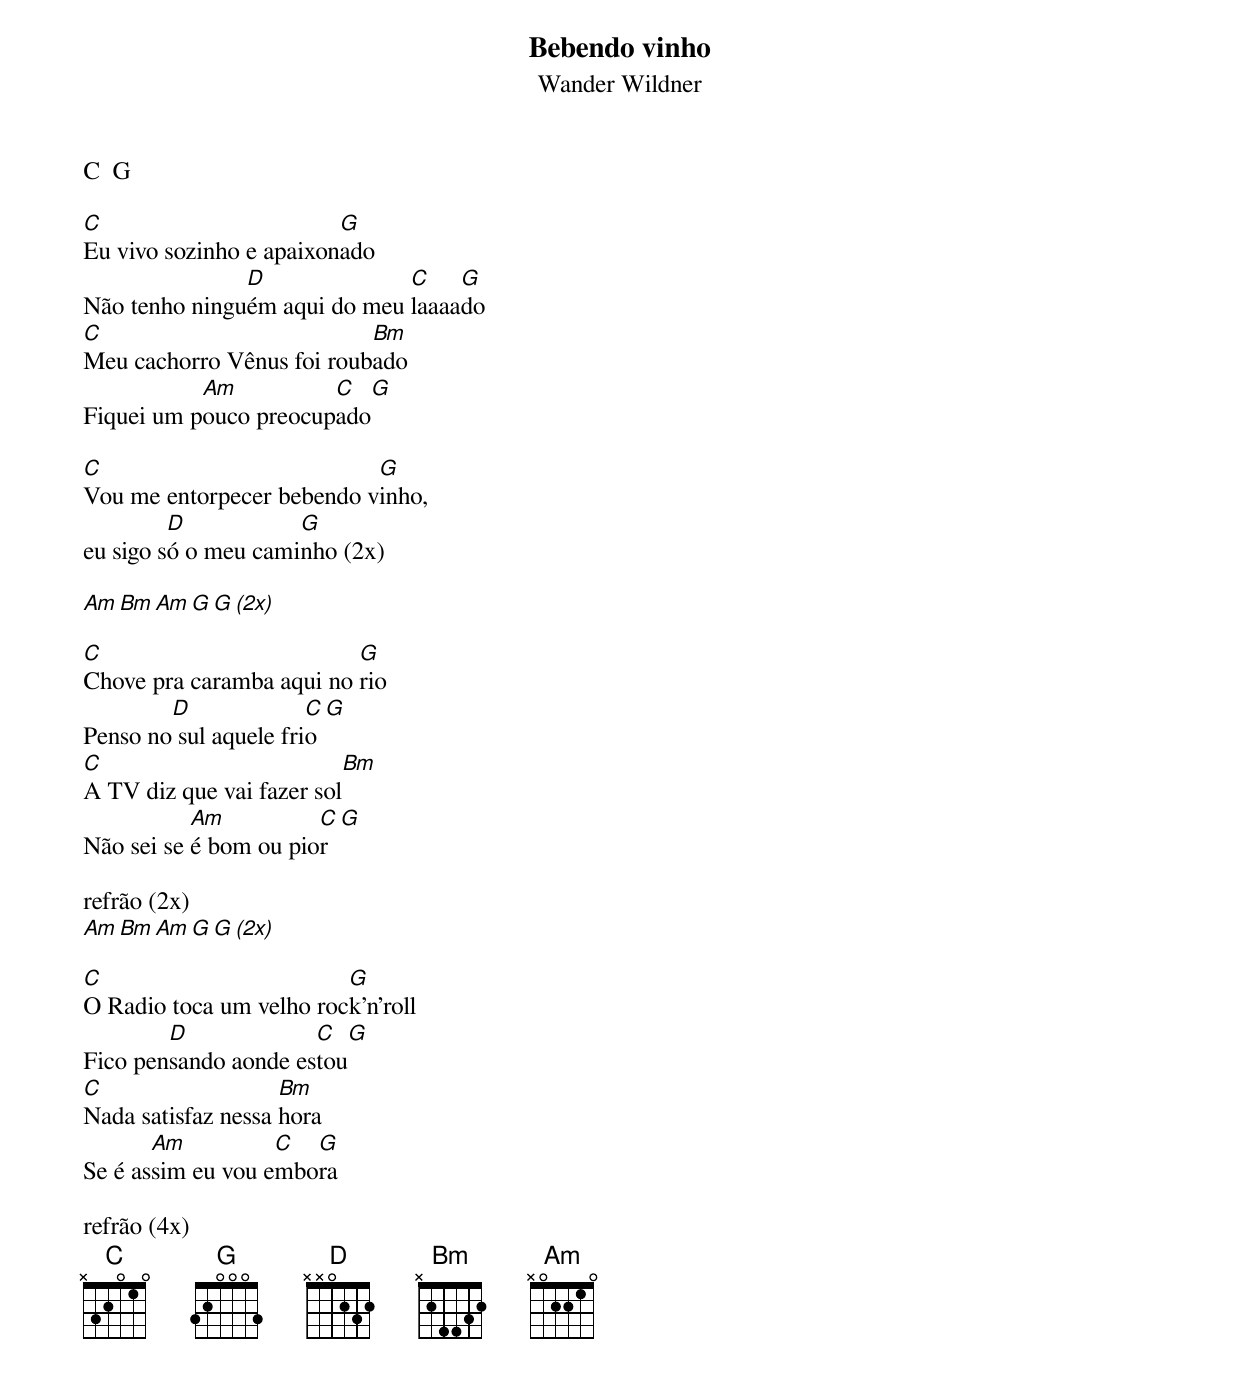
Bebendo vinho
Wander Wildner

C  G

C                        G
Eu vivo sozinho e apaixonado
               D              C    G
Não tenho ninguém aqui do meu laaaado
C                          Bm
Meu cachorro Vênus foi roubado
           Am          C  G
Fiquei um pouco preocupado

C                          G
Vou me entorpecer bebendo vinho,
         D           G
eu sigo só o meu caminho (2x)

Am   Bm  Am  G  G (2x)

C                         G
Chove pra caramba aqui no rio
        D              C    G
Penso no sul aquele frio
C                          Bm
A TV diz que vai fazer sol
           Am          C  G
Não sei se é bom ou pior

refrão (2x)
Am   Bm  Am  G  G (2x)

C                        G
O Radio toca um velho rock'n'roll
        D             C    G
Fico pensando aonde estou
C                   Bm
Nada satisfaz nessa hora
       Am          C  G
Se é assim eu vou embora

refrão (4x)
